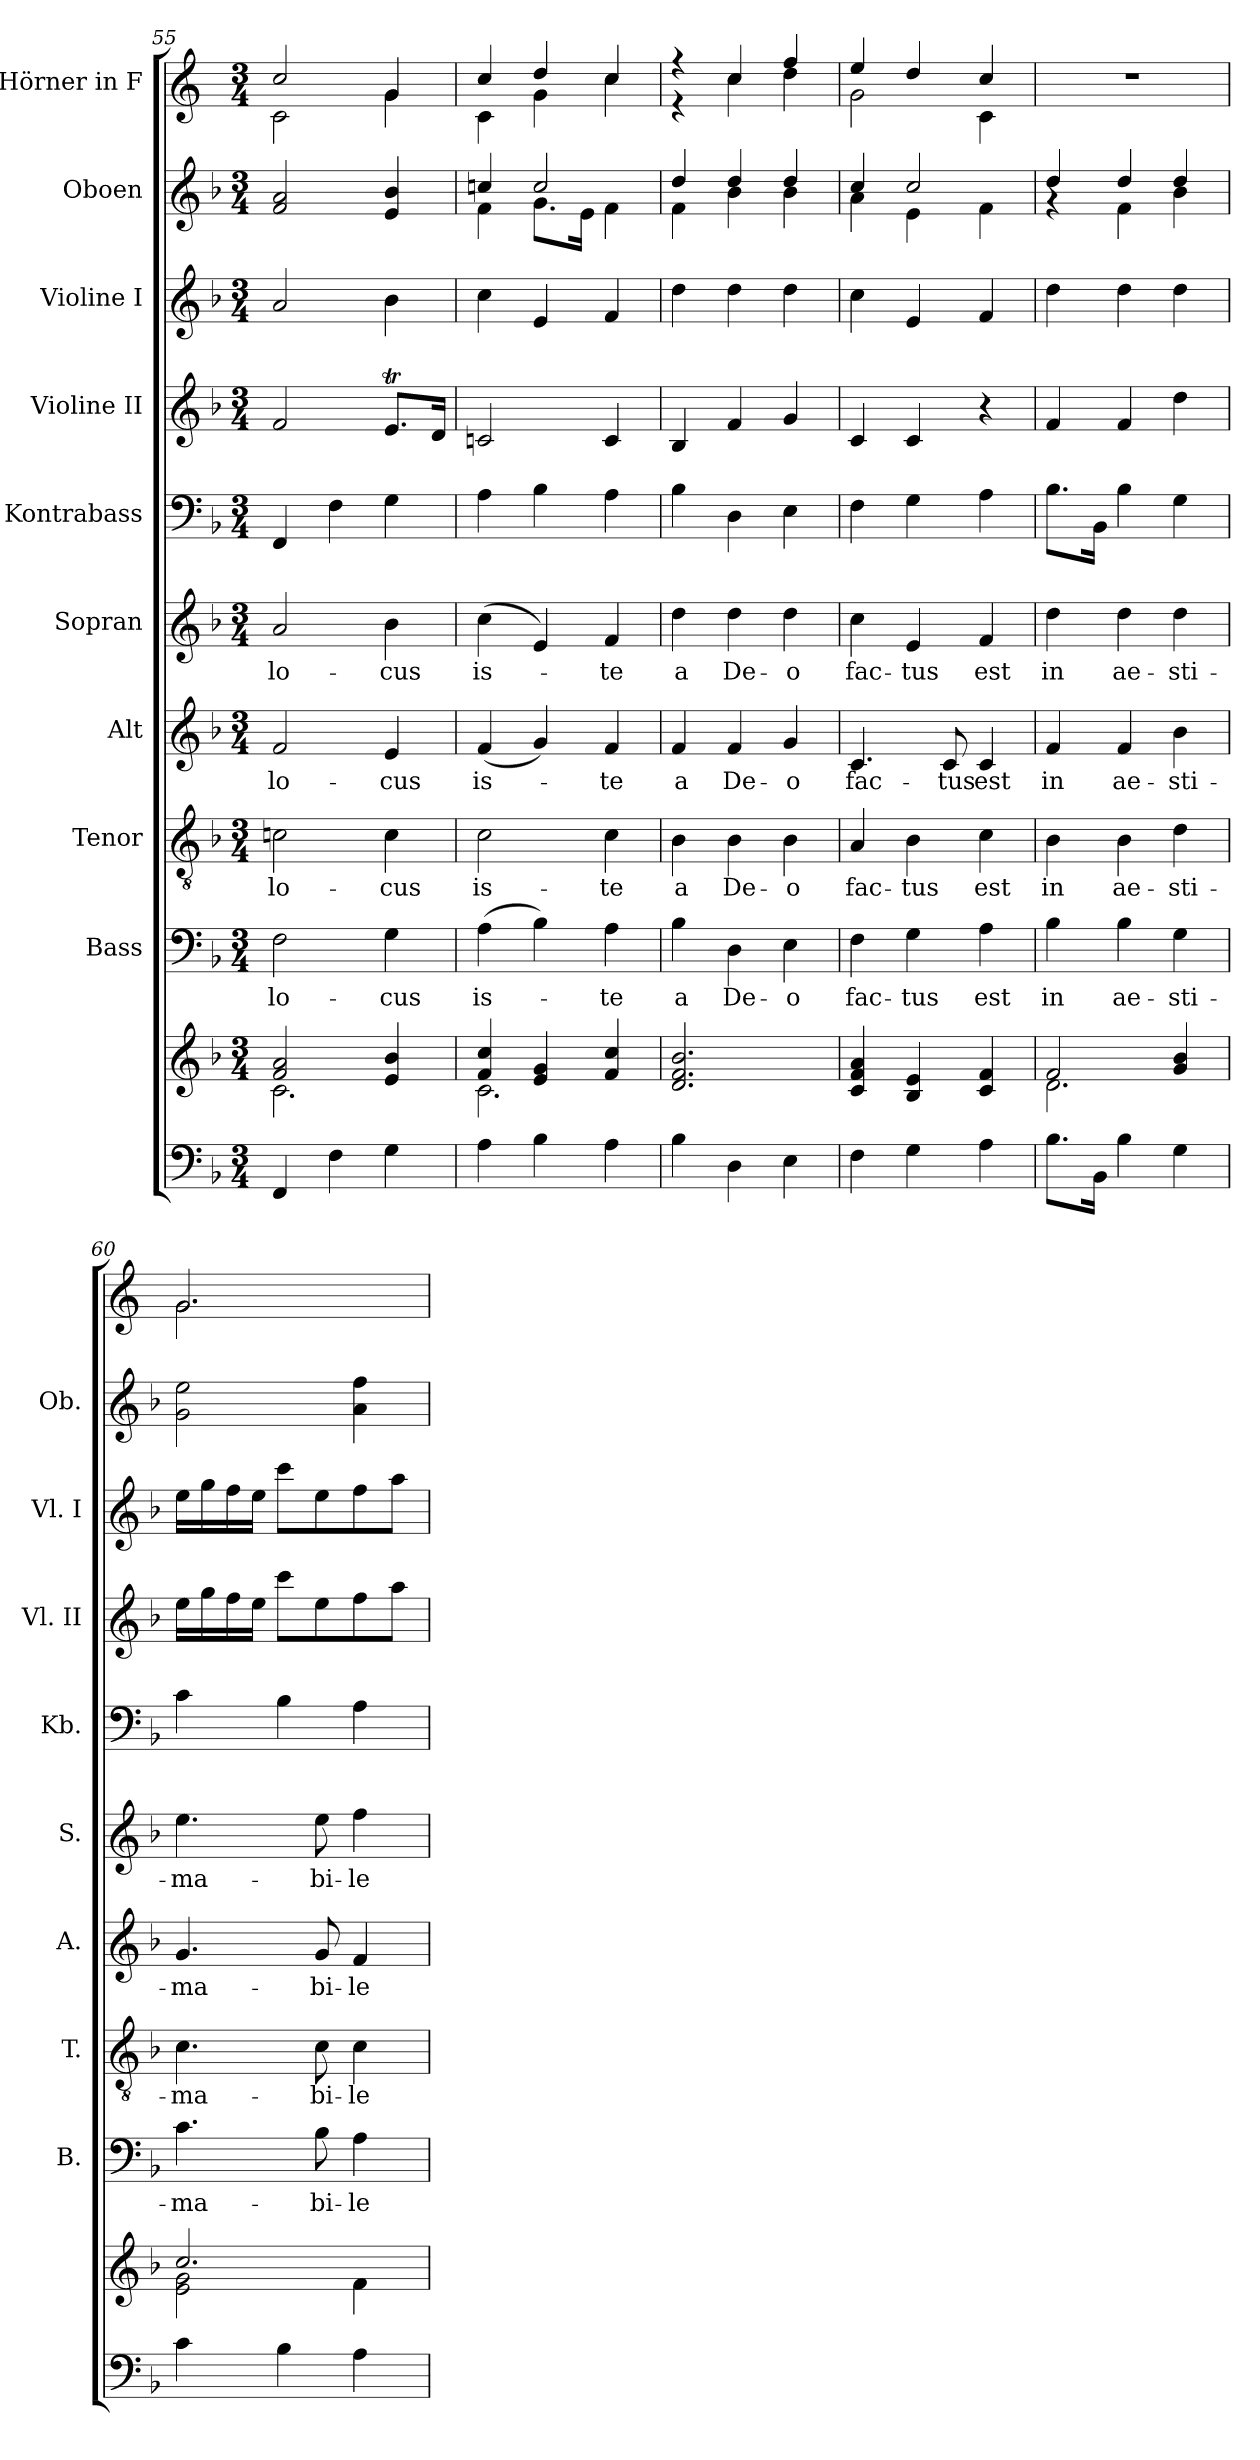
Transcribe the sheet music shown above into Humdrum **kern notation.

**kern	**kern	**kern	**text	**kern	**text	**kern	**text	**kern	**text	**kern	**kern	**kern	**kern	**kern
*part10	*part10	*part9	*part9	*part8	*part8	*part7	*part7	*part6	*part6	*part5	*part4	*part3	*part2	*part1
*staff11	*staff10	*staff9	*staff9	*staff8	*staff8	*staff7	*staff7	*staff6	*staff6	*staff5	*staff4	*staff3	*staff2	*staff1
*	*	*I"Bass	*	*I"Tenor	*	*I"Alt	*	*I"Sopran	*	*I"Kontrabass	*I"Violine II	*I"Violine I	*I"Oboen	*I"Hörner in F
*	*	*I'B.	*	*I'T.	*	*I'A.	*	*I'S.	*	*I'Kb.	*I'Vl. II	*I'Vl. I	*I'Ob.	*
*clefF4	*clefG2	*clefF4	*	*clefGv2	*	*clefG2	*	*clefG2	*	*clefF4	*clefG2	*clefG2	*clefG2	*clefG2
*	*	*	*	*	*	*	*	*	*	*ITrd7c12	*	*	*	*ITrd4c7
*k[b-]	*k[b-]	*k[b-]	*	*k[b-]	*	*k[b-]	*	*k[b-]	*	*k[b-]	*k[b-]	*k[b-]	*k[b-]	*k[b-]
*F:	*F:	*F:	*	*F:	*	*F:	*	*F:	*	*F:	*F:	*F:	*F:	*F:
*M3/4	*M3/4	*M3/4	*	*M3/4	*	*M3/4	*	*M3/4	*	*M3/4	*M3/4	*M3/4	*M3/4	*M3/4
=55	=55	=55	=55	=55	=55	=55	=55	=55	=55	=55	=55	=55	=55	=55
*	*^	*	*	*	*	*	*	*	*	*	*	*	*	*
!	!	!	!	!LO:LY:b	!	!LO:LY:b	!	!LO:LY:b	!	!LO:LY:b	!	!	!	!	!
*	*	*	*	*	*	*	*	*	*	*	*	*	*	*	*^
4FF/	2f/ 2a/	2.c\	2F\	lo-	2cn\	lo-	2f/	lo-	2a/	lo-	4FFF/	2f/	2a/	2f/ 2a/	2f/	2F\
4F\	.	.	.	.	.	.	.	.	.	.	4FF\	.	.	.	.	.
!	!	!	!	!LO:LY:b	!	!LO:LY:b	!	!LO:LY:b	!	!LO:LY:b	!	!	!	!	!	!
4G\	4e/ 4b-/	.	4G\	-cus	4c\	-cus	4e/	-cus	4b-\	-cus	4GG\	8.et/L	4b-\	4e/ 4b-/	4c/	4c\
.	.	.	.	.	.	.	.	.	.	.	.	16d/Jk	.	.	.	.
=56	=56	=56	=56	=56	=56	=56	=56	=56	=56	=56	=56	=56	=56	=56	=56	=56
!	!	!	!	!LO:LY:b	!	!LO:LY:b	!	!LO:LY:b	!	!LO:LY:b	!	!	!	!	!	!
*	*	*	*	*	*	*	*	*	*	*	*	*	*	*^	*	*
4A\	4f/ 4cc/	2.c\	(>4A\	is-	2c\	is-	(<4f/	is-	(>4cc\	is-	4AA\	2cn/	4cc\	4ccn/	4f\	4f/	4F\
4B-\	4e/ 4g/	.	4B-\)	.	.	.	4g/)	.	4e/)	.	4BB-\	.	4e/	2cc/	8.g\L	4g/	4c\
.	.	.	.	.	.	.	.	.	.	.	.	.	.	.	16e\Jk	.	.
!	!	!	!	!LO:LY:b	!	!LO:LY:b	!	!LO:LY:b	!	!LO:LY:b	!	!	!	!	!	!	!
4A\	4f/ 4cc/	.	4A\	-te	4c\	-te	4f/	-te	4f/	-te	4AA\	4c/	4f/	.	4f\	4f/	4f\
*	*v	*v	*	*	*	*	*	*	*	*	*	*	*	*	*	*	*
!!LO:PB:g=z	!!
=57	=57	=57	=57	=57	=57	=57	=57	=57	=57	=57	=57	=57	=57	=57	=57	=57
!	!	!	!LO:LY:b	!	!LO:LY:b	!	!LO:LY:b	!	!LO:LY:b	!	!	!	!	!	!	!
4B-\	2.d/ 2.f/ 2.b-/	4B-\	a	4B-\	a	4f/	a	4dd\	a	4BB-\	4B-/	4dd\	4dd/	4f\	4r	4r
!	!	!	!LO:LY:b	!	!LO:LY:b	!	!LO:LY:b	!	!LO:LY:b	!	!	!	!	!	!	!
4D\	.	4D\	De-	4B-\	De-	4f/	De-	4dd\	De-	4DD\	4f/	4dd\	4dd/	4b-\	4f/	4f\
!	!	!	!LO:LY:b	!	!LO:LY:b	!	!LO:LY:b	!	!LO:LY:b	!	!	!	!	!	!	!
4E\	.	4E\	-o	4B-\	-o	4g/	-o	4dd\	-o	4EE\	4g/	4dd\	4dd/	4b-\	4b-/	4g\
=58	=58	=58	=58	=58	=58	=58	=58	=58	=58	=58	=58	=58	=58	=58	=58	=58
!	!	!	!LO:LY:b	!	!LO:LY:b	!	!LO:LY:b	!	!LO:LY:b	!	!	!	!	!	!	!
4F\	4c/ 4f/ 4a/	4F\	fac-	4A/	fac-	4.c/	fac-	4cc\	fac-	4FF\	4c/	4cc\	4cc/	4a\	4a/	2c\
!	!	!	!LO:LY:b	!	!LO:LY:b	!	!	!	!LO:LY:b	!	!	!	!	!	!	!
4G\	4B-/ 4e/	4G\	-tus	4B-\	-tus	.	.	4e/	-tus	4GG\	4c/	4e/	2cc/	4e\	4g/	.
!	!	!	!	!	!	!	!LO:LY:b	!	!	!	!	!	!	!	!	!
.	.	.	.	.	.	8c/	-tus	.	.	.	.	.	.	.	.	.
!	!	!	!LO:LY:b	!	!LO:LY:b	!	!LO:LY:b	!	!LO:LY:b	!	!	!	!	!	!	!
4A\	4c/ 4f/	4A\	est	4c\	est	4c/	est	4f/	est	4AA\	4r	4f/	.	4f\	4f/	4F\
=59	=59	=59	=59	=59	=59	=59	=59	=59	=59	=59	=59	=59	=59	=59	=59	=59
*	*^	*	*	*	*	*	*	*	*	*	*	*	*	*	*	*
!	!	!	!	!LO:LY:b	!	!LO:LY:b	!	!LO:LY:b	!	!LO:LY:b	!	!	!	!	!	!	!
*	*	*	*	*	*	*	*	*	*	*	*	*	*	*	*	*v	*v
8.B-\L	2f/	2.d\	4B-\	in	4B-\	in	4f/	in	4dd\	in	8.BB-\L	4f/	4dd\	4dd/	4rf	2.r
16BB-\Jk	.	.	.	.	.	.	.	.	.	.	16BBB-\Jk	.	.	.	.	.
!	!	!	!	!LO:LY:b	!	!LO:LY:b	!	!LO:LY:b	!	!LO:LY:b	!	!	!	!	!	!
4B-\	.	.	4B-\	ae-	4B-\	ae-	4f/	ae-	4dd\	ae-	4BB-\	4f/	4dd\	4dd/	4f\	.
!	!	!	!	!LO:LY:b	!	!LO:LY:b	!	!LO:LY:b	!	!LO:LY:b	!	!	!	!	!	!
4G\	4g/ 4b-/	.	4G\	-sti-	4d\	-sti-	4b-\	-sti-	4dd\	-sti-	4GG\	4dd\	4dd\	4dd/	4b-\	.
=60	=60	=60	=60	=60	=60	=60	=60	=60	=60	=60	=60	=60	=60	=60	=60	=60
!	!	!	!	!LO:LY:b	!	!LO:LY:b	!	!LO:LY:b	!	!LO:LY:b	!	!	!	!	!	!
*	*	*	*	*	*	*	*	*	*	*	*	*	*	*v	*v	*^
4c\	2.cc/	2e\ 2g\	4.c\	-ma-	4.c\	-ma-	4.g/	-ma-	4.ee\	-ma-	4C\	16ee\LL	16ee\LL	2g\ 2ee\	2.c/	2.c\
.	.	.	.	.	.	.	.	.	.	.	.	16gg\	16gg\	.	.	.
.	.	.	.	.	.	.	.	.	.	.	.	16ff\	16ff\	.	.	.
.	.	.	.	.	.	.	.	.	.	.	.	16ee\JJ	16ee\JJ	.	.	.
4B-\	.	.	.	.	.	.	.	.	.	.	4BB-\	8ccc\L	8ccc\L	.	.	.
!	!	!	!	!LO:LY:b	!	!LO:LY:b	!	!LO:LY:b	!	!LO:LY:b	!	!	!	!	!	!
.	.	.	8B-\	-bi-	8c\	-bi-	8g/	-bi-	8ee\	-bi-	.	8ee\	8ee\	.	.	.
!	!	!	!	!LO:LY:b	!	!LO:LY:b	!	!LO:LY:b	!	!LO:LY:b	!	!	!	!	!	!
4A\	.	4f\	4A\	-le	4c\	-le	4f/	-le	4ff\	-le	4AA\	8ff\	8ff\	4a\ 4ff\	.	.
.	.	.	.	.	.	.	.	.	.	.	.	8aa\J	8aa\J	.	.	.
*	*v	*v	*	*	*	*	*	*	*	*	*	*	*	*	*v	*v
=	=	=	=	=	=	=	=	=	=	=	=	=	=	=
*-	*-	*-	*-	*-	*-	*-	*-	*-	*-	*-	*-	*-	*-	*-
